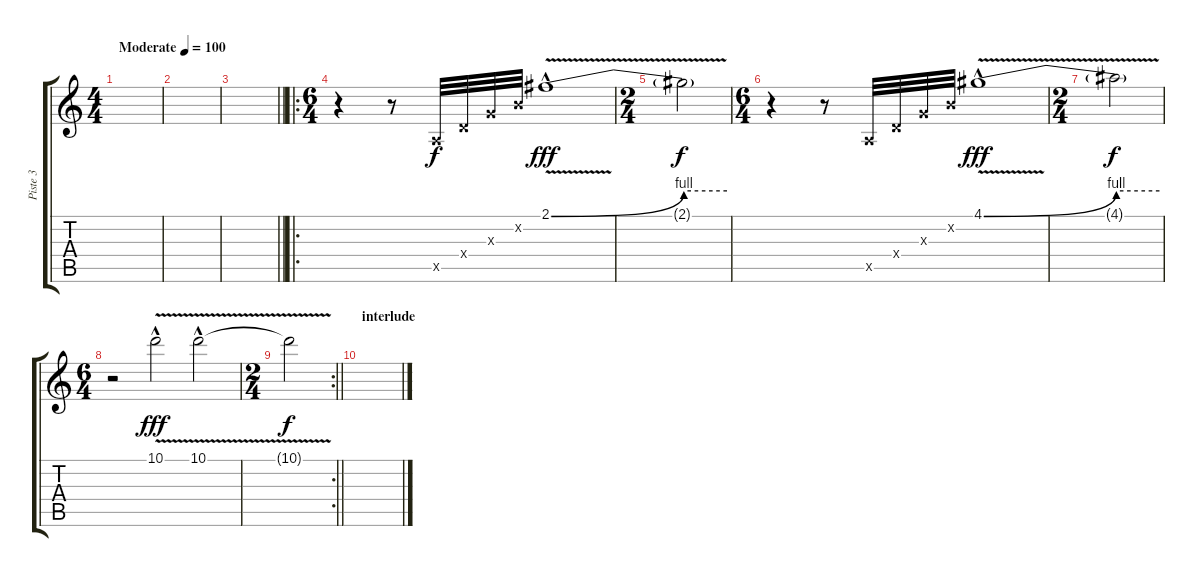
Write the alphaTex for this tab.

\track ("Piste 3" "Piste 3") {instrument distortionguitar}
\staff {score tabs}
\tuning (E4 B3 G3 D3 A2 E2) {hide}
\ts (4 4)
\tempo (100 "Moderate")
\clef g2
\ks c
|
|
\barLineRight lightlight
|
\ro
\ts (6 4)
\section ("" "")
r.4 r.8 0.5{x}.32 0.4{x}.32 0.3{x}.32 0.2{x}.32 2.1{be (bend 0 0 60 4) v hac}.1{dy fff} |
\ts (2 4)
2.1{be (hold 0 4 60 4) v t}.2{dy f} |
\ts (6 4)
r.4 r.8 0.5{x}.32 0.4{x}.32 0.3{x}.32 0.2{x}.32 4.1{be (bend 0 0 60 4) v hac}.1{dy fff} |
\ts (2 4)
4.1{be (hold 0 4 60 4) v t}.2{dy f} |
\ts (6 4)
r.2 10.1{v hac}.2{dy fff} 10.1{v hac}.2 |
\rc 2
\ts (2 4)
\barLineRight lightlight
10.1{t}.2{dy f} |
\section ("" "interlude")
